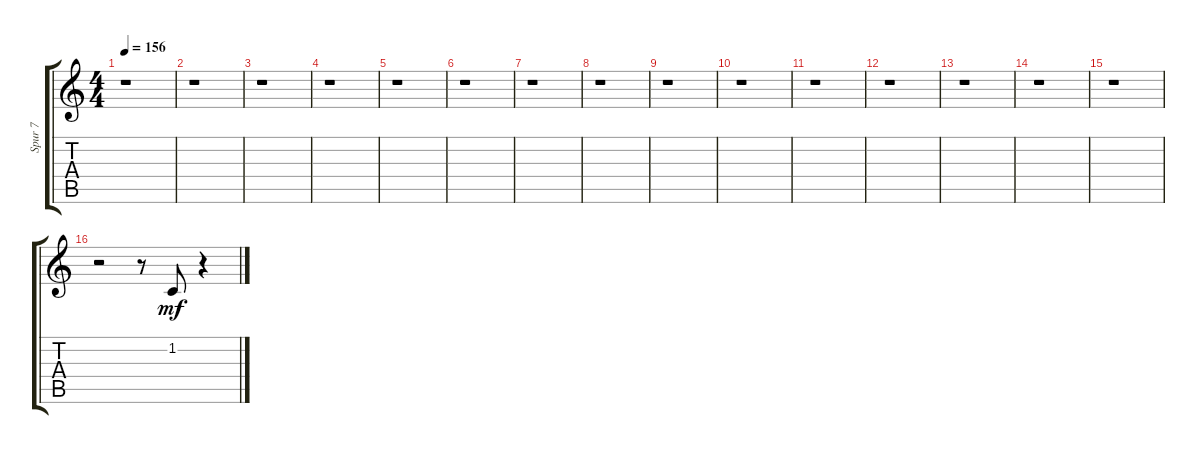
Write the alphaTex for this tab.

\track ("Spur 7" "Spur 7") {instrument fx5brightness}
\staff {score tabs}
\tuning (E4 B3 G3 D3 A2 E2) {hide}
\ts (4 4)
\tempo 156
\clef g2
\ks c
r.1{dy mf} |
r.1 |
r.1 |
r.1 |
r.1 |
r.1 |
r.1 |
r.1 |
r.1 |
r.1 |
r.1 |
r.1 |
r.1 |
r.1 |
r.1 |
r.2 r.8 1.2.8 r.4
